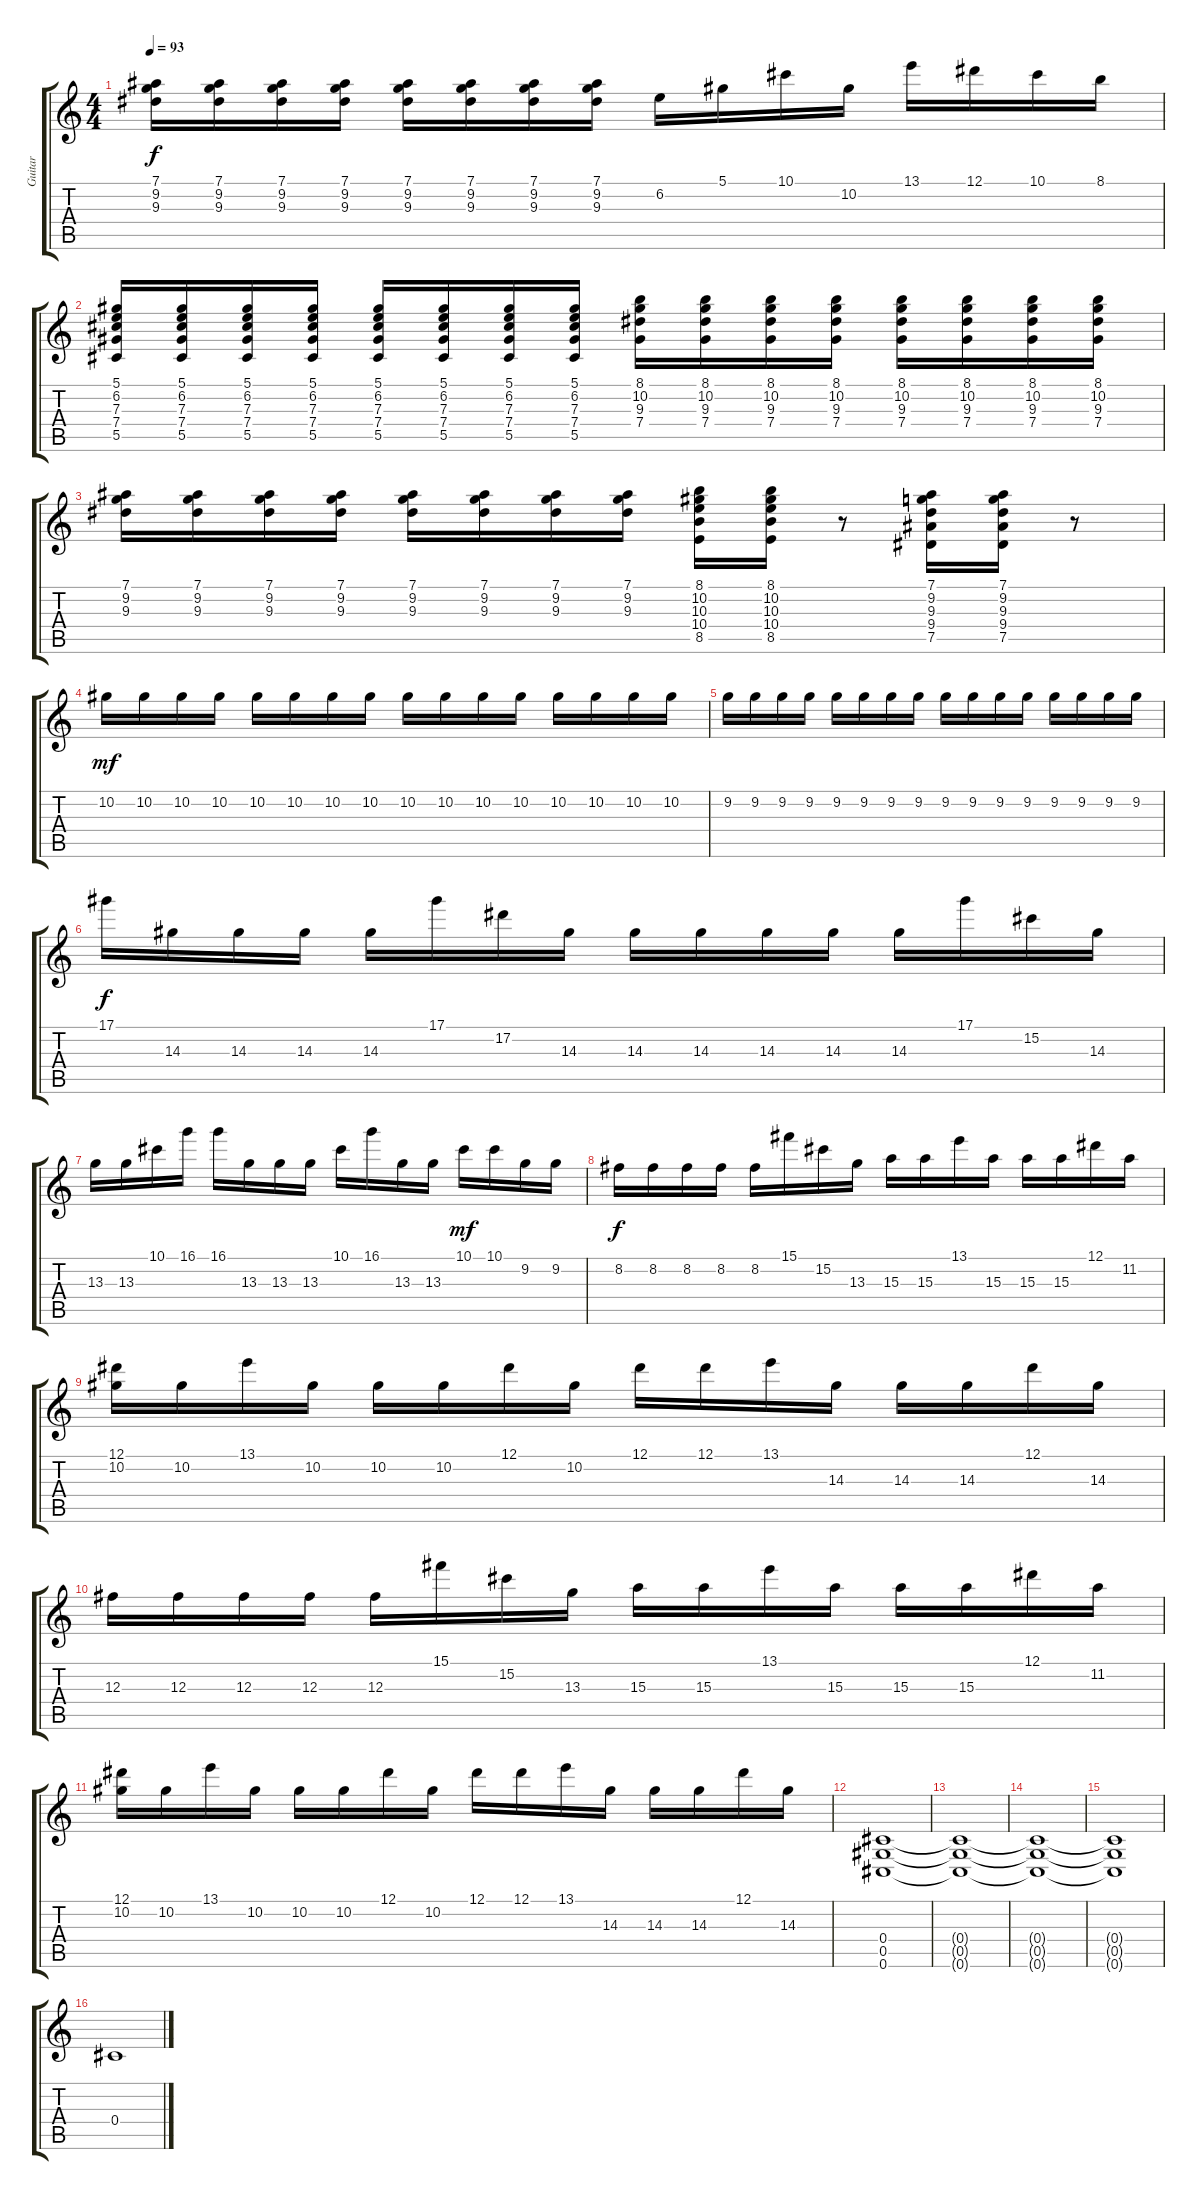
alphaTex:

\track ("Guitar" "Guitar") {instrument distortionguitar}
\staff {score tabs}
\tuning (Eb4 Bb3 Gb3 Db3 Ab2 Db2) {hide}
\ts (4 4)
\tempo 93
\clef g2
\ks c
(7.1 9.2 9.3).16{dy f} (7.1 9.2 9.3).16 (7.1 9.2 9.3).16 (7.1 9.2 9.3).16 (7.1 9.2 9.3).16 (7.1 9.2 9.3).16 (7.1 9.2 9.3).16 (7.1 9.2 9.3).16 6.2.16 5.1.16 10.1.16 10.2.16 13.1.16 12.1.16 10.1.16 8.1.16 |
(5.1 6.2 7.3 7.4 5.5).16 (5.1 6.2 7.3 7.4 5.5).16 (5.1 6.2 7.3 7.4 5.5).16 (5.1 6.2 7.3 7.4 5.5).16 (5.1 6.2 7.3 7.4 5.5).16 (5.1 6.2 7.3 7.4 5.5).16 (5.1 6.2 7.3 7.4 5.5).16 (5.1 6.2 7.3 7.4 5.5).16 (8.1 10.2 9.3 7.4).16 (8.1 10.2 9.3 7.4).16 (8.1 10.2 9.3 7.4).16 (8.1 10.2 9.3 7.4).16 (8.1 10.2 9.3 7.4).16 (8.1 10.2 9.3 7.4).16 (8.1 10.2 9.3 7.4).16 (8.1 10.2 9.3 7.4).16 |
(7.1 9.2 9.3).16 (7.1 9.2 9.3).16 (7.1 9.2 9.3).16 (7.1 9.2 9.3).16 (7.1 9.2 9.3).16 (7.1 9.2 9.3).16 (7.1 9.2 9.3).16 (7.1 9.2 9.3).16 (8.1 10.2 10.3 10.4 8.5).16 (8.1 10.2 10.3 10.4 8.5).16 r.8 (7.1 9.2 9.3 9.4 7.5).16 (7.1 9.2 9.3 9.4 7.5).16 r.8 |
10.2.16{dy mf} 10.2.16 10.2.16 10.2.16 10.2.16 10.2.16 10.2.16 10.2.16 10.2.16 10.2.16 10.2.16 10.2.16 10.2.16 10.2.16 10.2.16 10.2.16 |
9.2.16 9.2.16 9.2.16 9.2.16 9.2.16 9.2.16 9.2.16 9.2.16 9.2.16 9.2.16 9.2.16 9.2.16 9.2.16 9.2.16 9.2.16 9.2.16 |
17.1.16{dy f} 14.3.16 14.3.16 14.3.16 14.3.16 17.1.16 17.2.16 14.3.16 14.3.16 14.3.16 14.3.16 14.3.16 14.3.16 17.1.16 15.2.16 14.3.16 |
13.3.16 13.3.16 10.1.16 16.1.16 16.1.16 13.3.16 13.3.16 13.3.16 10.1.16 16.1.16 13.3.16 13.3.16 10.1.16{dy mf} 10.1.16 9.2.16 9.2.16 |
8.2.16{dy f} 8.2.16 8.2.16 8.2.16 8.2.16 15.1.16 15.2.16 13.3.16 15.3.16 15.3.16 13.1.16 15.3.16 15.3.16 15.3.16 12.1.16 11.2.16 |
(12.1 10.2).16 10.2.16 13.1.16 10.2.16 10.2.16 10.2.16 12.1.16 10.2.16 12.1.16 12.1.16 13.1.16 14.3.16 14.3.16 14.3.16 12.1.16 14.3.16 |
12.3.16 12.3.16 12.3.16 12.3.16 12.3.16 15.1.16 15.2.16 13.3.16 15.3.16 15.3.16 13.1.16 15.3.16 15.3.16 15.3.16 12.1.16 11.2.16 |
(12.1 10.2).16 10.2.16 13.1.16 10.2.16 10.2.16 10.2.16 12.1.16 10.2.16 12.1.16 12.1.16 13.1.16 14.3.16 14.3.16 14.3.16 12.1.16 14.3.16 |
(0.4 0.5 0.6).1 |
(0.4{t} 0.5{t} 0.6{t}).1 |
(0.4{t} 0.5{t} 0.6{t}).1 |
(0.4{t} 0.5{t} 0.6{t}).1 |
0.4.1
